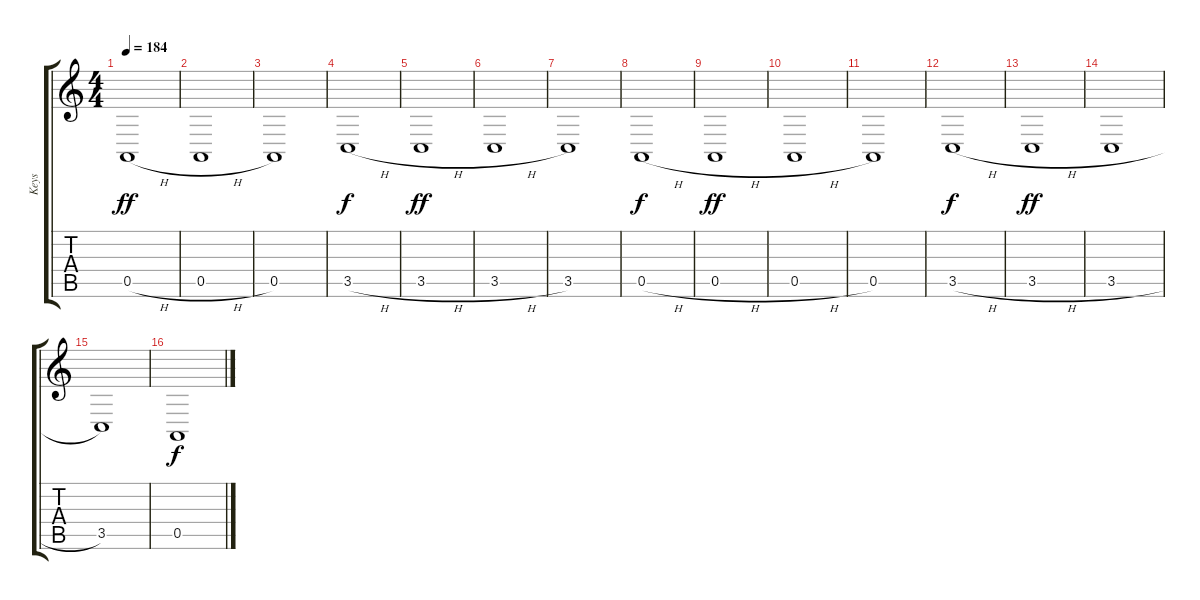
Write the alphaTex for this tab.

\track ("Keys" "Keys") {instrument choiraahs}
\staff {score tabs}
\tuning (E4 B3 G3 D3 A2 E2) {hide}
\ts (4 4)
\tempo 184
\clef g2
\ks c
0.5{h}.1{dy ff} |
0.5{h}.1 |
0.5.1 |
3.5{h}.1{dy f} |
3.5{h}.1{dy ff} |
3.5{h}.1 |
3.5.1 |
0.5{h}.1{dy f} |
0.5{h}.1{dy ff} |
0.5{h}.1 |
0.5.1 |
3.5{h}.1{dy f} |
3.5{h}.1{dy ff} |
3.5{h}.1 |
3.5.1 |
0.5{h}.1{dy f}
